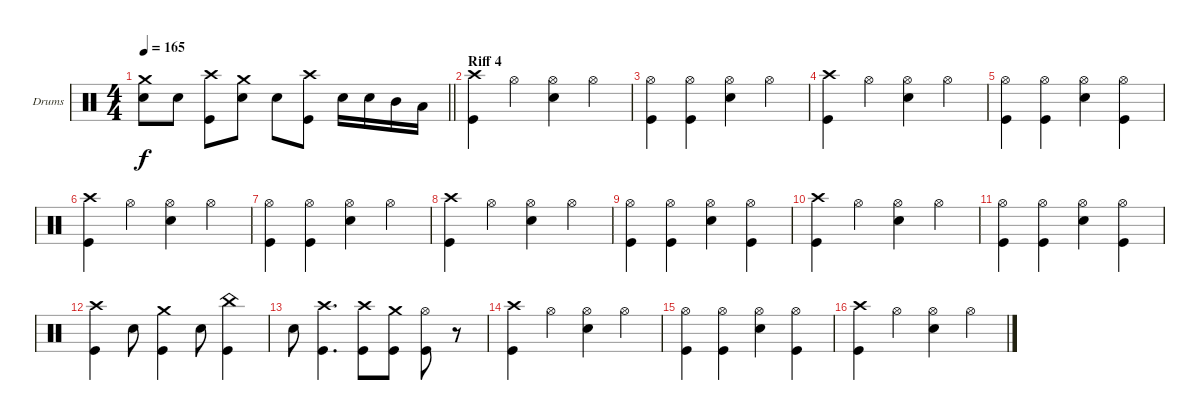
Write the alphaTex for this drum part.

\bracketExtendMode groupsimilarinstruments
\firstSystemTrackNameOrientation horizontal
\otherSystemsTrackNameOrientation horizontal
\track ("Drumkit" "Drums") {instrument percussion}
\staff {score}
\articulation defaults
\ts (4 4)
\tempo 165
\clef neutral
\barLineRight lightlight
\ks c
("Crash medium (hit)" "Snare (hit) 2").8{dy f} "Snare (hit) 2".8 ("Crash high (hit)" "Kick (hit)").8 ("Crash medium (hit)" "Snare (hit) 2").8 "Snare (hit) 2".8 ("Crash high (hit)" "Kick (hit)").8 "Snare (hit) 2".16 "Snare (hit) 2".16 "Mid Tom (hit)".16 "Low Tom (hit)".16 |
\section ("" "Riff 4")
("Crash high (hit)" "Kick (hit)").4 "Hi-Hat (open)".4 ("Hi-Hat (open)" "Snare (hit) 2").4 "Hi-Hat (open)".4 |
("Hi-Hat (open)" "Kick (hit)").4 ("Hi-Hat (open)" "Kick (hit)").4 ("Hi-Hat (open)" "Snare (hit) 2").4 "Hi-Hat (open)".4 |
("Crash high (hit)" "Kick (hit)").4 "Hi-Hat (open)".4 ("Hi-Hat (open)" "Snare (hit) 2").4 "Hi-Hat (open)".4 |
("Hi-Hat (open)" "Kick (hit)").4 ("Hi-Hat (open)" "Kick (hit)").4 ("Hi-Hat (open)" "Snare (hit) 2").4 ("Hi-Hat (open)" "Kick (hit)").4 |
("Crash high (hit)" "Kick (hit)").4 "Hi-Hat (open)".4 ("Hi-Hat (open)" "Snare (hit) 2").4 "Hi-Hat (open)".4 |
("Hi-Hat (open)" "Kick (hit)").4 ("Hi-Hat (open)" "Kick (hit)").4 ("Hi-Hat (open)" "Snare (hit) 2").4 "Hi-Hat (open)".4 |
("Crash high (hit)" "Kick (hit)").4 "Hi-Hat (open)".4 ("Hi-Hat (open)" "Snare (hit) 2").4 "Hi-Hat (open)".4 |
("Hi-Hat (open)" "Kick (hit)").4 ("Hi-Hat (open)" "Kick (hit)").4 ("Hi-Hat (open)" "Snare (hit) 2").4 ("Hi-Hat (open)" "Kick (hit)").4 |
("Crash high (hit)" "Kick (hit)").4 "Hi-Hat (open)".4 ("Hi-Hat (open)" "Snare (hit) 2").4 "Hi-Hat (open)".4 |
("Hi-Hat (open)" "Kick (hit)").4 ("Hi-Hat (open)" "Kick (hit)").4 ("Hi-Hat (open)" "Snare (hit) 2").4 ("Hi-Hat (open)" "Kick (hit)").4 |
("Crash high (hit)" "Kick (hit)").4 "Snare (hit) 2".8 ("Crash medium (hit)" "Kick (hit)").4 "Snare (hit) 2".8 ("China (hit)" "Kick (hit)").4 |
"Snare (hit) 2".8 ("Crash high (hit)" "Kick (hit)").4{d} ("Crash high (hit)" "Kick (hit)").8 ("Crash medium (hit)" "Kick (hit)").8 ("Hi-Hat (open)" "Kick (hit)").8 r.8 |
("Crash high (hit)" "Kick (hit)").4 "Hi-Hat (open)".4 ("Hi-Hat (open)" "Snare (hit) 2").4 "Hi-Hat (open)".4 |
("Hi-Hat (open)" "Kick (hit)").4 ("Hi-Hat (open)" "Kick (hit)").4 ("Hi-Hat (open)" "Snare (hit) 2").4 ("Hi-Hat (open)" "Kick (hit)").4 |
("Crash high (hit)" "Kick (hit)").4 "Hi-Hat (open)".4 ("Hi-Hat (open)" "Snare (hit) 2").4 "Hi-Hat (open)".4
